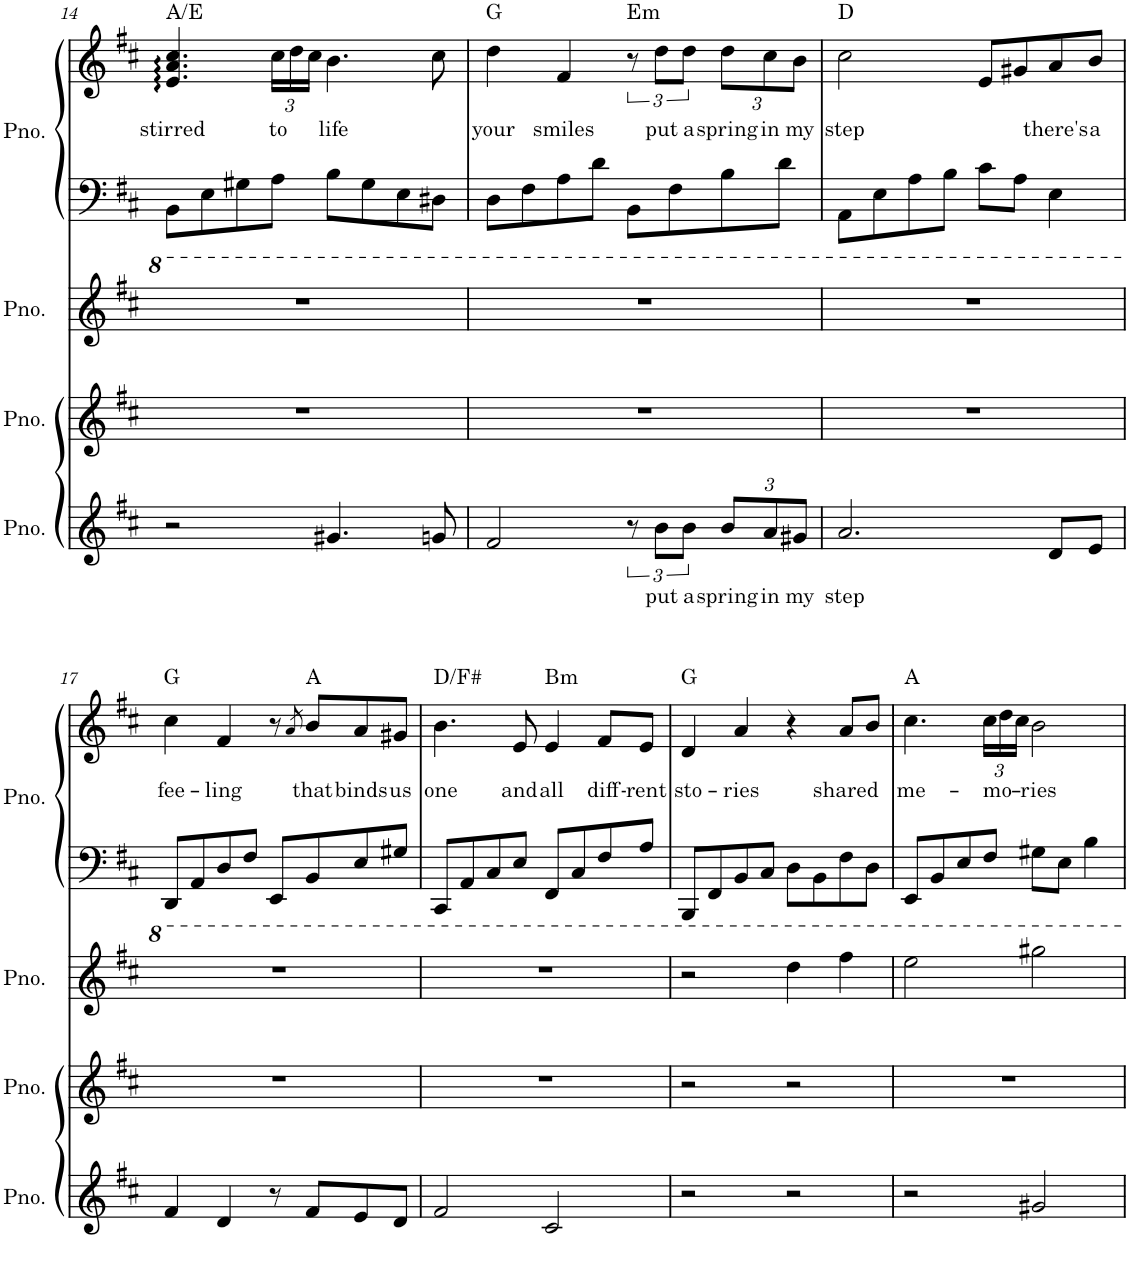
**kern	**text	**kern	**kern	**kern	**kern	**text
*part4	*part4	*part3	*part2	*part1	*part1	*part1
*staff5	*staff5	*staff4	*staff3	*staff2	*staff1	*staff1
*I"Piano	*	*I"Piano	*I"Piano	*I"Piano	*	*
*I'Pno.	*	*I'Pno.	*I'Pno.	*I'Pno.	*	*
!!LO:PB:g=z
*clefG2	*	*clefG2	*clefG2	*clefF4	*clefG2	*
*k[f#c#]	*	*k[f#c#]	*k[f#c#]	*k[f#c#]	*k[f#c#]	*
*M4/4	*	*M4/4	*M4/4	*M4/4	*M4/4	*
=14	=14	=14	=14	=14	=14	=14
!	!	!	!	!	!LO:TX:a:t=A/E	!
!	!	!	!	!	!	!LO:LY:b
*	*	*	*	*	*^	*
2r	.	1r	1r	8BB\L	4.e/] 4.a/] 4.cc#/	4.e	stirred
.	.	.	.	8E\	.	.	.
.	.	.	.	8G#X\	.	.	.
*	*	*	*	*	*Xbrackettup	*	*
!	!	!	!	!	!	!	!LO:LY:b
.	.	.	.	8A\J	(24cc#\LL	2ryy	to
.	.	.	.	.	24dd\	.	.
.	.	.	.	.	24cc#\JJ	.	.
!	!	!	!	!	!	!	!LO:LY:b
4.g#X/	.	.	.	8B\L	4.b\)	.	life
.	.	.	.	8G#\	.	.	.
.	.	.	.	8E\	.	.	.
8gn/	.	.	.	8D#X\J	8cc#\	8ryy	.
=15	=15	=15	=15	=15	=15	=15	=15
!	!	!	!	!	!LO:TX:a:t=G	!	!
!	!	!	!	!	!	!	!LO:LY:b
*	*	*	*	*	*v	*v	*
2f#/	.	1r	1r	8D\L	(4dd\	your
.	.	.	.	8F#\	.	.
!	!	!	!	!	!	!LO:LY:b
.	.	.	.	8A\	4f#/	smiles
.	.	.	.	8d\J	.	.
*	*	*	*	*	*brackettup	*
!	!	!	!	!	!LO:TX:a:t=Em	!
12r	.	.	.	8BB\L	12r	.
!	!LO:LY:b	!	!	!	!	!LO:LY:b
12b\L	put	.	.	.	12dd\L	put
.	.	.	.	8F#\	.	.
!	!LO:LY:b	!	!	!	!	!LO:LY:b
12b\J	a	.	.	.	12dd\J	a
*Xbrackettup	*	*	*	*	*	*
!	!LO:LY:b	!	!	!	!	!
*	*	*	*	*	*Xbrackettup	*
!	!	!	!	!	!	!LO:LY:b
12b/L	spring	.	.	8B\	12dd\L	spring
!	!LO:LY:b	!	!	!	!	!LO:LY:b
12a/	in	.	.	.	12cc#\	in
.	.	.	.	8d\J	.	.
!	!LO:LY:b	!	!	!	!	!LO:LY:b
12g#X/J	my	.	.	.	12b\J	my
=16	=16	=16	=16	=16	=16	=16
!	!	!	!	!	!LO:TX:a:t=D	!
!	!LO:LY:b	!	!	!	!	!LO:LY:b
2.a/	step	1r	1r	8AA\L	2cc#\)	step
.	.	.	.	8E\	.	.
.	.	.	.	8A\	.	.
.	.	.	.	8B\J	.	.
.	.	.	.	8c#\L	8e/L	.
.	.	.	.	8A\J	8g#X/	.
!	!	!	!	!	!	!LO:LY:b
8d/L	.	.	.	4E\	8a/	there's
!	!	!	!	!	!	!LO:LY:b
8e/J	.	.	.	.	8b/J	a
!!LO:LB:g=z
=17	=17	=17	=17	=17	=17	=17
!	!	!	!	!	!LO:TX:a:t=G	!
!	!	!	!	!	!	!LO:LY:b
4f#/	.	1r	1r	8DD/L	4cc#\	fee-
.	.	.	.	8AA/	.	.
!	!	!	!	!	!	!LO:LY:b
4d/	.	.	.	8D/	4f#/	-ling
.	.	.	.	8F#/J	.	.
8r	.	.	.	8EE/L	8r	.
.	.	.	.	.	(8qa/	.
!	!	!	!	!	!LO:TX:a:t=A	!
!	!	!	!	!	!	!LO:LY:b
8f#/L	.	.	.	8BB/	8b/L	that
!	!	!	!	!	!	!LO:LY:b
8e/	.	.	.	8E/	8a/	binds
!	!	!	!	!	!	!LO:LY:b
8d/J	.	.	.	8G#X/J	8g#X/J	us
=18	=18	=18	=18	=18	=18	=18
!	!	!	!	!	!LO:TX:a:t=D/F#	!
!	!	!	!	!	!	!LO:LY:b
2f#/	.	1r	1r	8CC#/L	4.b\)	one
.	.	.	.	8AA/	.	.
.	.	.	.	8C#/	.	.
!	!	!	!	!	!	!LO:LY:b
.	.	.	.	8E/J	8e/	and
!	!	!	!	!	!LO:TX:a:t=Bm	!
!	!	!	!	!	!	!LO:LY:b
2c#/	.	.	.	8FF#/L	4e/	all
.	.	.	.	8C#/	.	.
!	!	!	!	!	!	!LO:LY:b
.	.	.	.	8F#/	(8f#/L	diff-
!	!	!	!	!	!	!LO:LY:b
.	.	.	.	8A/J	8e/J	-rent
=19	=19	=19	=19	=19	=19	=19
!	!	!	!	!	!LO:TX:a:t=G	!
!	!	!	!	!	!	!LO:LY:b
2r	.	2r	2r	8BBB/L	4d/	sto-
.	.	.	.	8FF#/	.	.
!	!	!	!	!	!	!LO:LY:b
.	.	.	.	8BB/	4a/	-ries
.	.	.	.	8C#/J	.	.
2r	.	2r	4ddd\	8D\L	4r)	.
.	.	.	.	8BB\	.	.
!	!	!	!	!	!	!LO:LY:b
.	.	.	4fff#\	8F#\	(8a/L	shared
.	.	.	.	8D\J	8b/J	.
=20	=20	=20	=20	=20	=20	=20
!	!	!	!	!	!LO:TX:a:t=A	!
!	!	!	!	!	!	!LO:LY:b
2r	.	1r	2eee\	8EE/L	4.cc#\)	me-
.	.	.	.	8BB/	.	.
.	.	.	.	8E/	.	.
!	!	!	!	!	!	!LO:LY:b
.	.	.	.	8F#/J	(24cc#\LL	-mo-
.	.	.	.	.	24dd\	.
.	.	.	.	.	24cc#\JJ	.
!	!	!	!	!	!	!LO:LY:b
2g#X/	.	.	2ggg#X\	8G#X\L	2b\)	-ries
.	.	.	.	8E\J	.	.
.	.	.	.	4B\	.	.
=	=	=	=	=	=	=
*-	*-	*-	*-	*-	*-	*-
